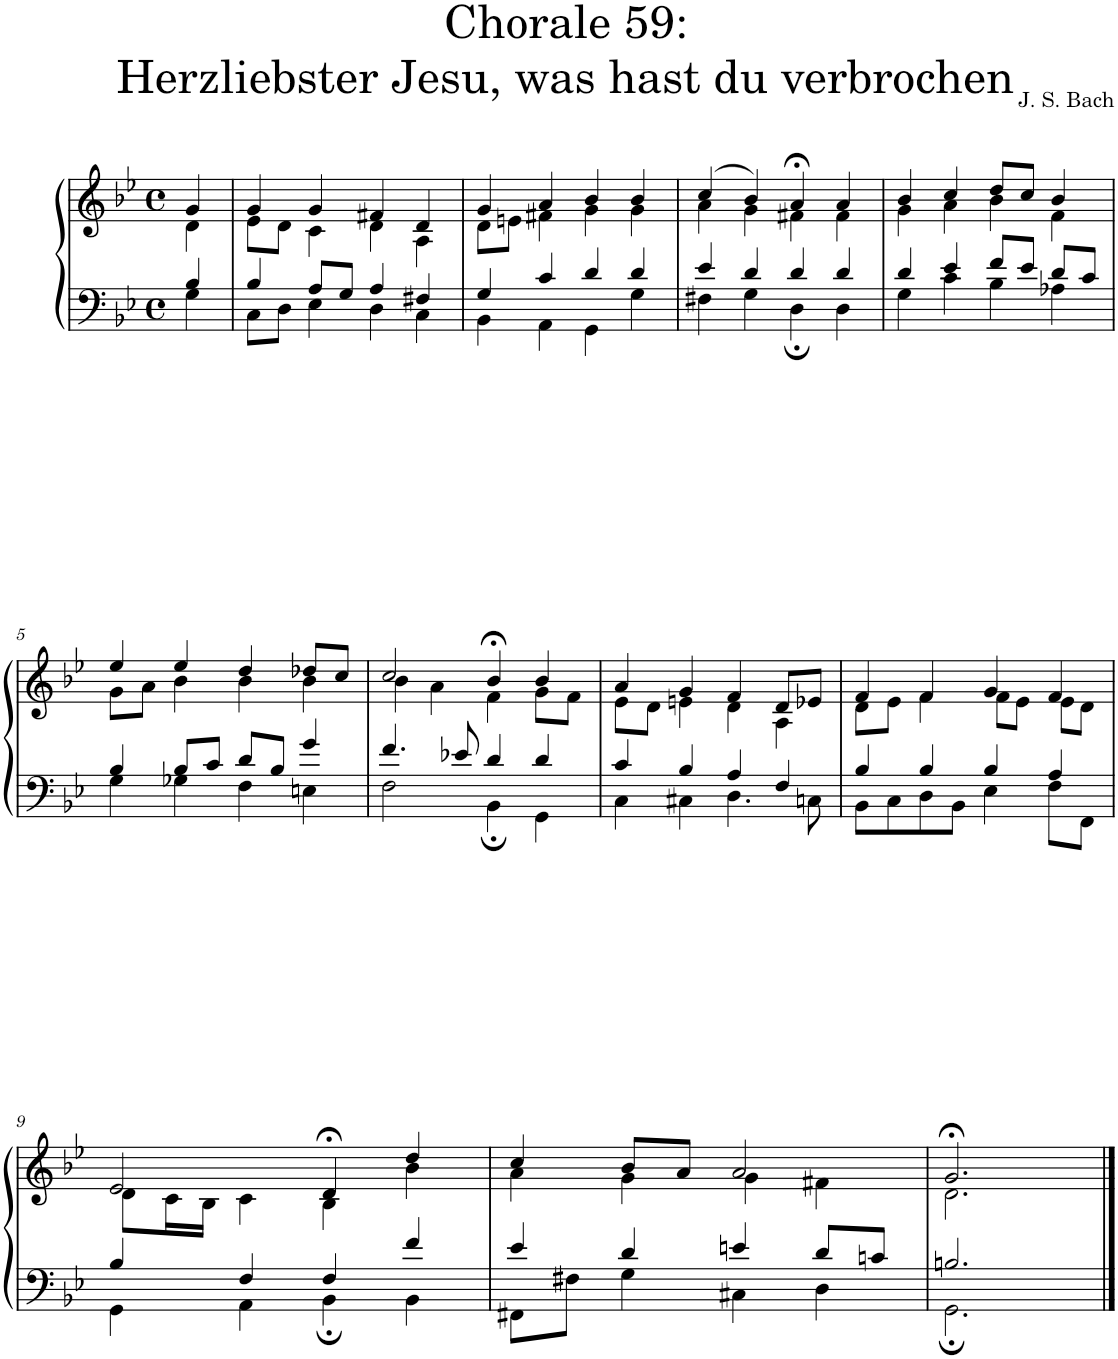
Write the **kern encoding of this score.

**kern	**kern
*part1	*part1
*staff2	*staff1
*I"S,A	*
*clefF4	*clefG2
*k[b-e-]	*k[b-e-]
*M4/4	*M4/4
*met(c)	*met(c)
=	=
*^	*^
4B-/	4G\	4g/	4d\
=1	=1	=1	=1
4B-/	8C\L	4g/	8e-\L
.	8D\J	.	8d\J
8A/L	4E-\	4g/	4c\
8G/J	.	.	.
4A/	4D\	4f#X/	4d\
4F#X/	4C\	4d/	4A\
=2	=2	=2	=2
4G/	4BB-\	4g/	8d\L
.	.	.	8en\J
4c/	4AA\	4a/	4f#X\
4d/	4GG\	4b-/	4g\
4d/	4G\	4b-/	4g\
=3	=3	=3	=3
4e-/	4F#X\	(>4cc/	4a\
4d/	4G\	4b-/)	4g\
4d/	4D;\	4a;</	4f#X\
4d/	4D\	4a/	4f#\
=4	=4	=4	=4
4d/	4G\	4b-/	4g\
4e-/	4c\	4cc/	4a\
8f/L	4B-\	8dd/L	4b-\
8e-/J	.	8cc/J	.
8d/L	4A-X\	4b-/	4f\
8c/J	.	.	.
!!LO:LB:g=z	!!
=5	=5	=5	=5
4B-/	4G\	4ee-/	8g\L
.	.	.	8a\J
8B-/L	4G-X\	4ee-/	4b-\
8c/J	.	.	.
8d/L	4F\	4dd/	4b-\
8B-/J	.	.	.
4g/	4En\	8dd-X/L	4b-\
.	.	8cc/J	.
=6	=6	=6	=6
4.f/	2F\	2cc/	4b-\
.	.	.	4a\
8e-X/	.	.	.
4d/	4BB-;\	4b-;</	4f\
4d/	4GG\	4b-/	8g\L
.	.	.	8f\J
=7	=7	=7	=7
4c/	4C\	4a/	8e-\L
.	.	.	8d\J
4B-/	4C#X\	4g/	4en\
4A/	4.D\	4f/	4d\
4F/	.	8d/L	4A\
.	8Cn\	8e-X/J	.
=8	=8	=8	=8
4B-/	8BB-\L	4f/	8d\L
.	8C\	.	8e-\J
4B-/	8D\	4f/	4f\
.	8BB-\J	.	.
4B-/	4E-\	4g/	8f\L
.	.	.	8e-\J
4A/	8F\L	4f/	8e-\L
.	8FF\J	.	8d\J
!!LO:LB:g=z	!!
=9	=9	=9	=9
4B-/	4GG\	2e-/	8d\L
.	.	.	16c\L
.	.	.	16B-\JJ
4F/	4AA\	.	4c\
4F/	4BB-;\	4d;</	4B-\
4f/	4BB-\	4dd/	4b-\
=10	=10	=10	=10
4e-/	8FF#X\L	4cc/	4a\
.	8F#X\J	.	.
4d/	4G\	8b-/L	4g\
.	.	8a/J	.
4en/	4C#X\	2a/	4g\
8d/L	4D\	.	4f#X\
8cn/J	.	.	.
=11	=11	=11	=11
2.Bn/	2.GG;\	2.g;</	2.d\
*v	*v	*	*
*	*v	*v
==	==
*-	*-
